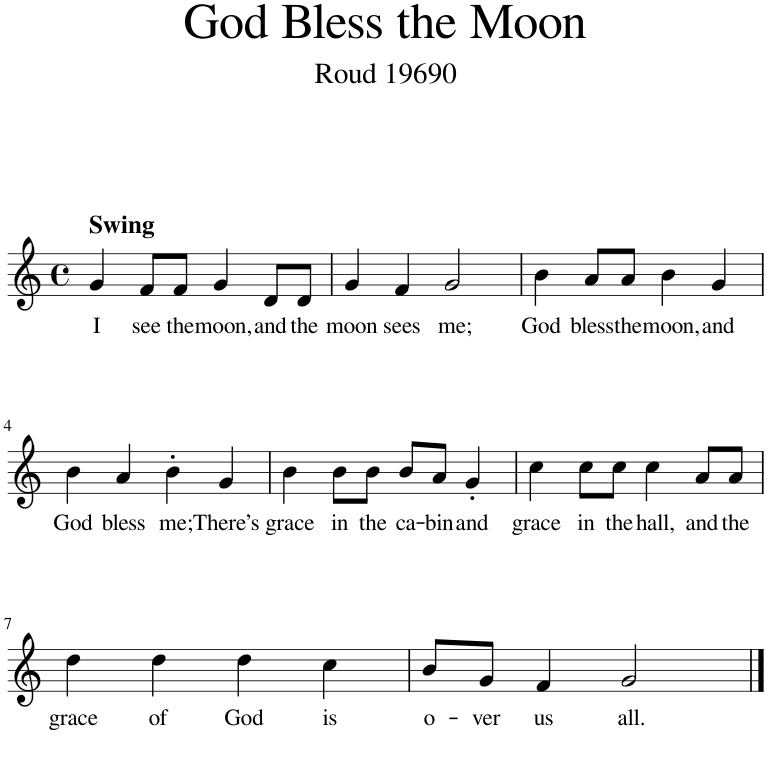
**kern	**text
*part1	*part1
*staff1	*staff1
*I"Piano	*
*I'Pno.	*
*clefG2	*
*k[]	*
*M4/4	*
*met(c)	*
=1	=1
!LO:TX:a:B:t=Swing	!
!	!LO:LY:b
4g/	I
!	!LO:LY:b
8f/L	see
!	!LO:LY:b
8f/J	the
!	!LO:LY:b
4g/	moon,
!	!LO:LY:b
8d/L	and
!	!LO:LY:b
8d/J	the
=2	=2
!	!LO:LY:b
4g/	moon
!	!LO:LY:b
4f/	sees
!	!LO:LY:b
2g/	me;
=3	=3
!	!LO:LY:b
4b\	God
!	!LO:LY:b
8a/L	bless
!	!LO:LY:b
8a/J	the
!	!LO:LY:b
4b\	moon,
!	!LO:LY:b
4g/	and
!!LO:LB:g=z
=4	=4
!	!LO:LY:b
4b\	God
!	!LO:LY:b
4a/	bless
!	!LO:LY:b
4b'\	me;
!	!LO:LY:b
4g/	There’s
=5	=5
!	!LO:LY:b
4b\	grace
!	!LO:LY:b
8b\L	in
!	!LO:LY:b
8b\J	the
!	!LO:LY:b
8b/L	ca-
!	!LO:LY:b
8a/J	-bin
!	!LO:LY:b
4g'/	and
=6	=6
!	!LO:LY:b
4cc\	grace
!	!LO:LY:b
8cc\L	in
!	!LO:LY:b
8cc\J	the
!	!LO:LY:b
4cc\	hall,
!	!LO:LY:b
8a/L	and
!	!LO:LY:b
8a/J	the
!!LO:LB:g=z
=7	=7
!	!LO:LY:b
4dd\	grace
!	!LO:LY:b
4dd\	of
!	!LO:LY:b
4dd\	God
!	!LO:LY:b
4cc\	is
=8	=8
!	!LO:LY:b
8b/L	o-
!	!LO:LY:b
8g/J	-ver
!	!LO:LY:b
4f/	us
!	!LO:LY:b
2g/	all.
==	==
*-	*-
